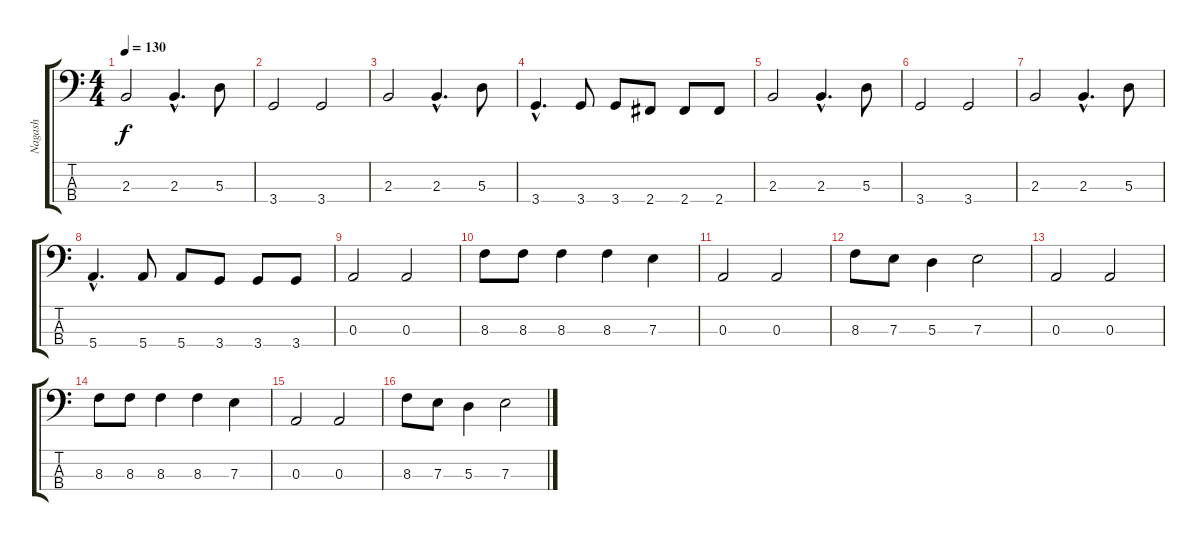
\track ("Nagash" "Nagash") {instrument electricbassfinger}
\staff {score tabs}
\tuning (G2 D2 A1 E1) {hide}
\ts (4 4)
\tempo 130
\clef f4
\ks c
2.3.2{dy f} 2.3{hac}.4{d} 5.3.8 |
3.4.2 3.4.2 |
2.3.2 2.3{hac}.4{d} 5.3.8 |
3.4{hac}.4{d} 3.4.8 3.4.8 2.4.8 2.4.8 2.4.8 |
2.3.2 2.3{hac}.4{d} 5.3.8 |
3.4.2 3.4.2 |
2.3.2 2.3{hac}.4{d} 5.3.8 |
5.4{hac}.4{d} 5.4.8 5.4.8 3.4.8 3.4.8 3.4.8 |
0.3.2 0.3.2 |
8.3.8 8.3.8 8.3.4 8.3.4 7.3.4 |
0.3.2 0.3.2 |
8.3.8 7.3.8 5.3.4 7.3.2 |
0.3.2 0.3.2 |
8.3.8 8.3.8 8.3.4 8.3.4 7.3.4 |
0.3.2 0.3.2 |
8.3.8 7.3.8 5.3.4 7.3.2
